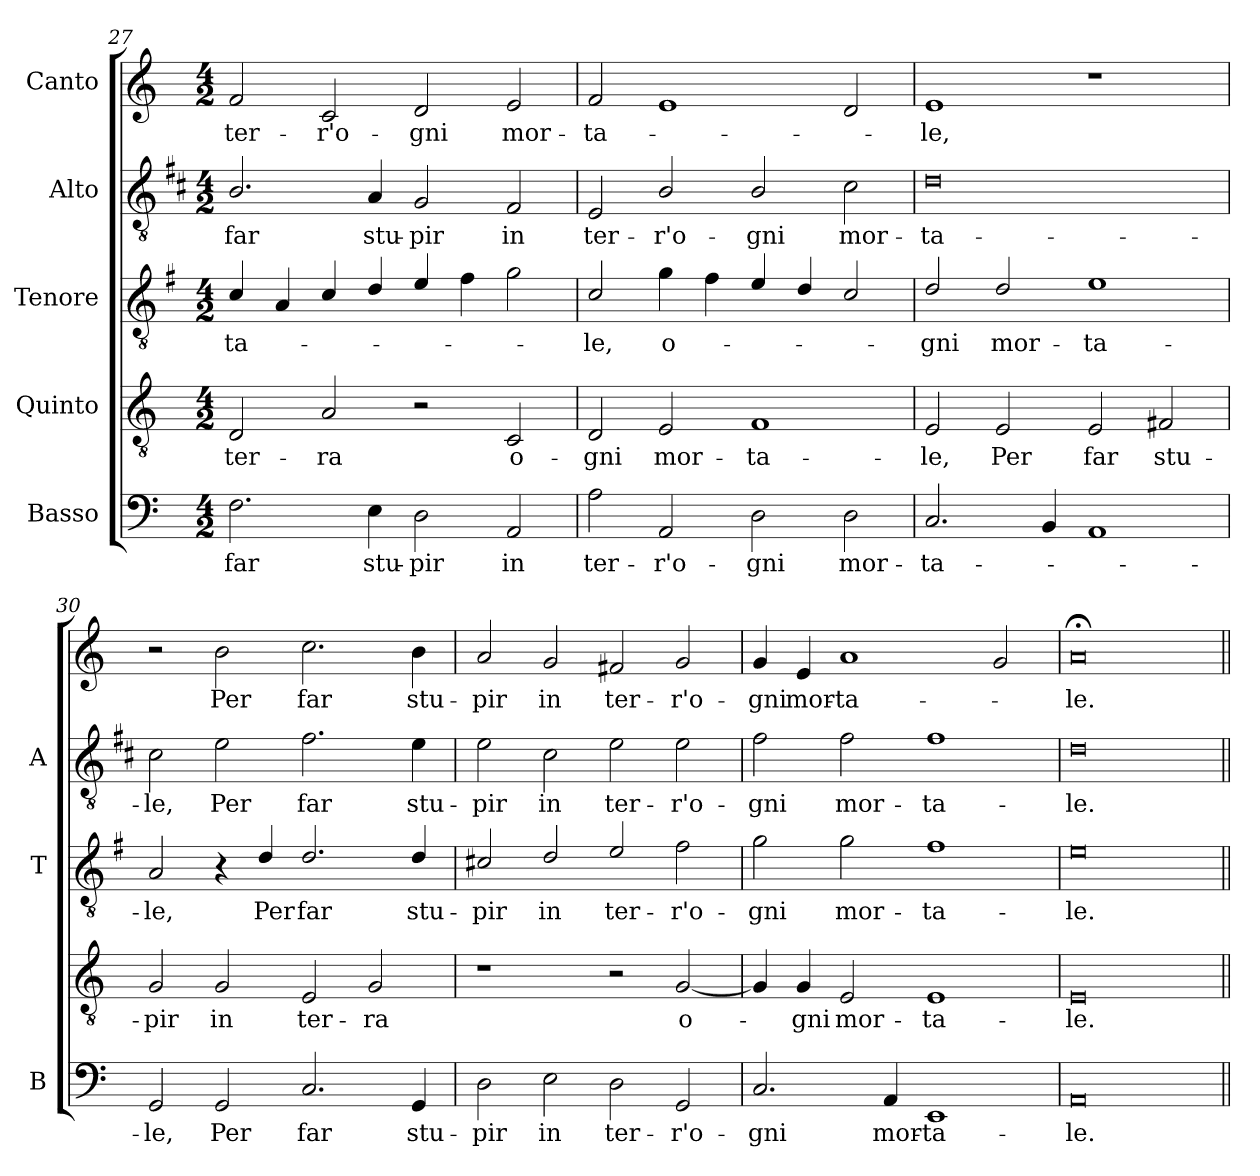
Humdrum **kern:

**kern	**text	**kern	**text	**kern	**text	**kern	**text	**kern	**text
*part5	*part5	*part4	*part4	*part3	*part3	*part2	*part2	*part1	*part1
*staff5	*staff5	*staff4	*staff4	*staff3	*staff3	*staff2	*staff2	*staff1	*staff1
*I"Basso	*	*I"Quinto	*	*I"Tenore	*	*I"Alto	*	*I"Canto	*
*I'B	*	*	*	*I'T	*	*I'A	*	*	*
*clefF4	*	*clefGv2	*	*clefGv2	*	*clefGv2	*	*clefG2	*
*	*	*	*	*ITrd4c7	*	*ITrd1c2	*	*	*
*k[]	*	*k[]	*	*k[]	*	*k[]	*	*k[]	*
*C:	*	*C:	*	*C:	*	*C:	*	*C:	*
*M4/2	*	*M4/2	*	*M4/2	*	*M4/2	*	*M4/2	*
=27	=27	=27	=27	=27	=27	=27	=27	=27	=27
!	!LO:LY:b	!	!LO:LY:b	!	!LO:LY:b	!	!LO:LY:b	!	!LO:LY:b
2.F\	far	2D/	ter-	4F/	-ta-	2.A/	far	2f/	ter-
.	.	.	.	4D/	.	.	.	.	.
!	!	!	!LO:LY:b	!	!	!	!	!	!LO:LY:b
.	.	2A/	-ra	4F/	.	.	.	2c/	-r'o-
!	!LO:LY:b	!	!	!	!	!	!LO:LY:b	!	!
4E\	stu-	.	.	4G/	.	4G/	stu-	.	.
!	!LO:LY:b	!	!	!	!	!	!LO:LY:b	!	!LO:LY:b
2D\	-pir	2r	.	4A/	.	2F/	-pir	2d/	-gni
.	.	.	.	4B\	.	.	.	.	.
!	!LO:LY:b	!	!LO:LY:b	!	!	!	!LO:LY:b	!	!LO:LY:b
2AA/	in	2C/	o-	2c\	.	2E/	in	2e/	mor-
!!LO:LB:g=z
=28	=28	=28	=28	=28	=28	=28	=28	=28	=28
!	!LO:LY:b	!	!LO:LY:b	!	!LO:LY:b	!	!LO:LY:b	!	!LO:LY:b
2A\	ter-	2D/	-gni	2F/	-le,	2D/	ter-	2f/	-ta-
!	!LO:LY:b	!	!LO:LY:b	!	!LO:LY:b	!	!LO:LY:b	!	!
2AA/	-r'o-	2E/	mor-	4c\	o-	2A/	-r'o-	1e	.
.	.	.	.	4B\	.	.	.	.	.
!	!LO:LY:b	!	!LO:LY:b	!	!	!	!LO:LY:b	!	!
2D\	-gni	1F	-ta-	4A/	.	2A/	-gni	.	.
.	.	.	.	4G/	.	.	.	.	.
!	!LO:LY:b	!	!	!	!	!	!LO:LY:b	!	!
2D\	mor-	.	.	2F/	.	2B\	mor-	2d/	.
=29	=29	=29	=29	=29	=29	=29	=29	=29	=29
!	!LO:LY:b	!	!LO:LY:b	!	!LO:LY:b	!	!LO:LY:b	!	!LO:LY:b
2.C/	-ta-	2E/	-le,	2G/	-gni	0c	-ta-	1e	-le,
!	!	!	!LO:LY:b	!	!LO:LY:b	!	!	!	!
.	.	2E/	Per	2G/	mor-	.	.	.	.
4BB/	.	.	.	.	.	.	.	.	.
!	!	!	!LO:LY:b	!	!LO:LY:b	!	!	!	!
1AA	.	2E/	far	1A	-ta-	.	.	1r	.
!	!	!	!LO:LY:b	!	!	!	!	!	!
.	.	2F#X/	stu-	.	.	.	.	.	.
=30	=30	=30	=30	=30	=30	=30	=30	=30	=30
!	!LO:LY:b	!	!LO:LY:b	!	!LO:LY:b	!	!LO:LY:b	!	!
2GG/	-le,	2G/	-pir	2D/	-le,	2B\	-le,	2r	.
!	!LO:LY:b	!	!LO:LY:b	!	!	!	!LO:LY:b	!	!LO:LY:b
2GG/	Per	2G/	in	4r	.	2d\	Per	2b\	Per
!	!	!	!	!	!LO:LY:b	!	!	!	!
.	.	.	.	4G/	Per	.	.	.	.
!	!LO:LY:b	!	!LO:LY:b	!	!LO:LY:b	!	!LO:LY:b	!	!LO:LY:b
2.C/	far	2E/	ter-	2.G/	far	2.e\	far	2.cc\	far
!	!	!	!LO:LY:b	!	!	!	!	!	!
.	.	2G/	-ra	.	.	.	.	.	.
!	!LO:LY:b	!	!	!	!LO:LY:b	!	!LO:LY:b	!	!LO:LY:b
4GG/	stu-	.	.	4G/	stu-	4d\	stu-	4b\	stu-
=31	=31	=31	=31	=31	=31	=31	=31	=31	=31
!	!LO:LY:b	!	!	!	!LO:LY:b	!	!LO:LY:b	!	!LO:LY:b
2D\	-pir	1r	.	2F#X/	-pir	2d\	-pir	2a/	-pir
!	!LO:LY:b	!	!	!	!LO:LY:b	!	!LO:LY:b	!	!LO:LY:b
2E\	in	.	.	2G/	in	2B\	in	2g/	in
!	!LO:LY:b	!	!	!	!LO:LY:b	!	!LO:LY:b	!	!LO:LY:b
2D\	ter-	2r	.	2A/	ter-	2d\	ter-	2f#X/	ter-
!	!LO:LY:b	!	!LO:LY:b	!	!LO:LY:b	!	!LO:LY:b	!	!LO:LY:b
2GG/	-r'o-	[2G/	o-	2B\	-r'o-	2d\	-r'o-	2g/	-r'o-
!!LO:LB:g=z
=32	=32	=32	=32	=32	=32	=32	=32	=32	=32
!	!LO:LY:b	!	!	!	!LO:LY:b	!	!LO:LY:b	!	!LO:LY:b
2.C/	-gni	4G/]	.	2c\	-gni	2e\	-gni	4g/	-gni
!	!	!	!LO:LY:b	!	!	!	!	!	!LO:LY:b
.	.	4G/	-gni	.	.	.	.	4e/	mor-
!	!	!	!LO:LY:b	!	!LO:LY:b	!	!LO:LY:b	!	!LO:LY:b
.	.	2E/	mor-	2c\	mor-	2e\	mor-	1a	-ta-
!	!LO:LY:b	!	!	!	!	!	!	!	!
4AA/	mor-	.	.	.	.	.	.	.	.
!	!LO:LY:b	!	!LO:LY:b	!	!LO:LY:b	!	!LO:LY:b	!	!
1EE	-ta-	1E	-ta-	1B	-ta-	1e	-ta-	.	.
.	.	.	.	.	.	.	.	2g/	.
=33	=33	=33	=33	=33	=33	=33	=33	=33	=33
!	!LO:LY:b	!	!LO:LY:b	!	!LO:LY:b	!	!LO:LY:b	!	!LO:LY:b
0AA	-le.	0E	-le.	0A	-le.	0c	-le.	0a;<	-le.
=||	=||	=||	=||	=||	=||	=||	=||	=||	=||
*-	*-	*-	*-	*-	*-	*-	*-	*-	*-
